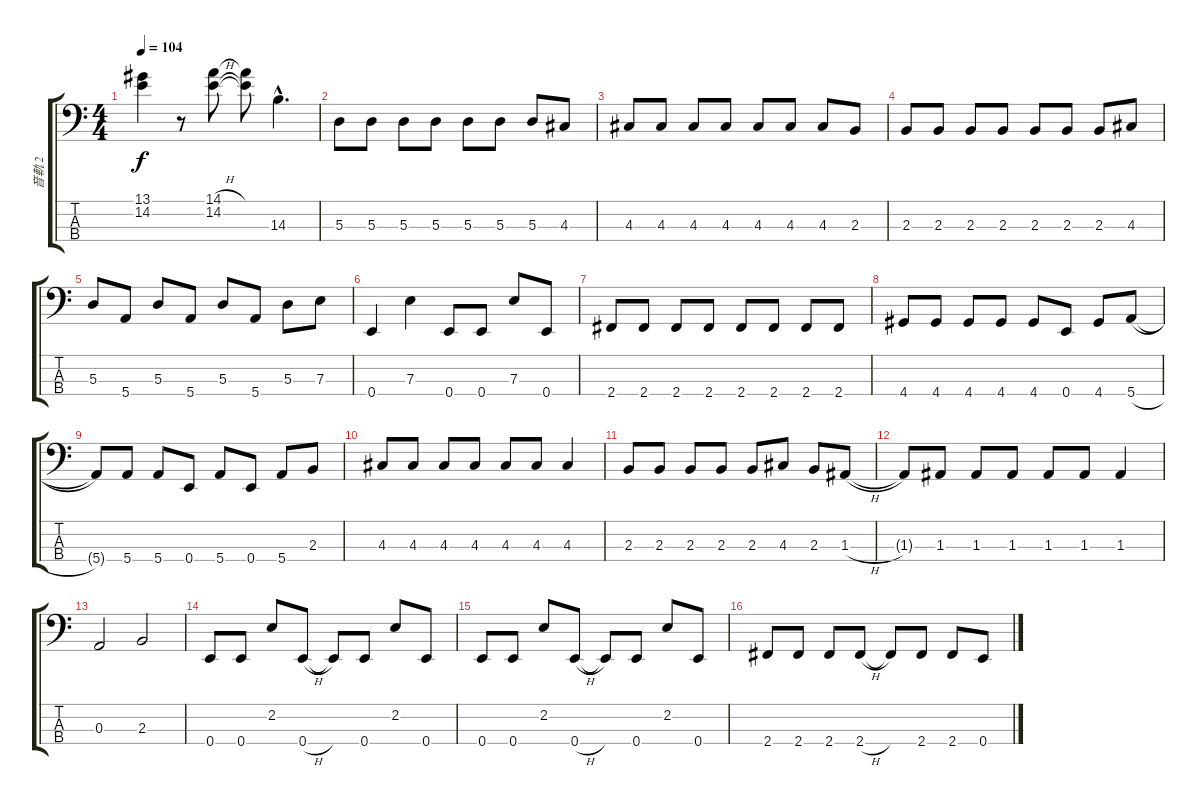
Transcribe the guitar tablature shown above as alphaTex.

\track ("音軌 2" "音軌 2") {instrument electricbassfinger}
\staff {score tabs}
\tuning (G2 D2 A1 E1) {hide}
\ts (4 4)
\tempo 104
\clef f4
\ks c
(13.1 14.2).4{dy f} r.8 (14.1{h} 14.2{h}).8 (14.1{t} 14.2{t}).8 14.3{hac}.4{d} |
5.3.8 5.3.8 5.3.8 5.3.8 5.3.8 5.3.8 5.3.8 4.3.8 |
4.3.8 4.3.8 4.3.8 4.3.8 4.3.8 4.3.8 4.3.8 2.3.8 |
2.3.8 2.3.8 2.3.8 2.3.8 2.3.8 2.3.8 2.3.8 4.3.8 |
5.3.8 5.4.8 5.3.8 5.4.8 5.3.8 5.4.8 5.3.8 7.3.8 |
0.4.4 7.3.4 0.4.8 0.4.8 7.3.8 0.4.8 |
2.4.8 2.4.8 2.4.8 2.4.8 2.4.8 2.4.8 2.4.8 2.4.8 |
4.4.8 4.4.8 4.4.8 4.4.8 4.4.8 0.4.8 4.4.8 5.4{h}.8 |
5.4{t}.8 5.4.8 5.4.8 0.4.8 5.4.8 0.4.8 5.4.8 2.3.8 |
4.3.8 4.3.8 4.3.8 4.3.8 4.3.8 4.3.8 4.3.4 |
2.3.8 2.3.8 2.3.8 2.3.8 2.3.8 4.3.8 2.3.8 1.3{h}.8 |
1.3{t}.8 1.3.8 1.3.8 1.3.8 1.3.8 1.3.8 1.3.4 |
0.3.2 2.3.2 |
0.4.8 0.4.8 2.2.8 0.4{h}.8 0.4{t}.8 0.4.8 2.2.8 0.4.8 |
0.4.8 0.4.8 2.2.8 0.4{h}.8 0.4{t}.8 0.4.8 2.2.8 0.4.8 |
2.4.8 2.4.8 2.4.8 2.4{h}.8 2.4{t}.8 2.4.8 2.4.8 0.4.8
